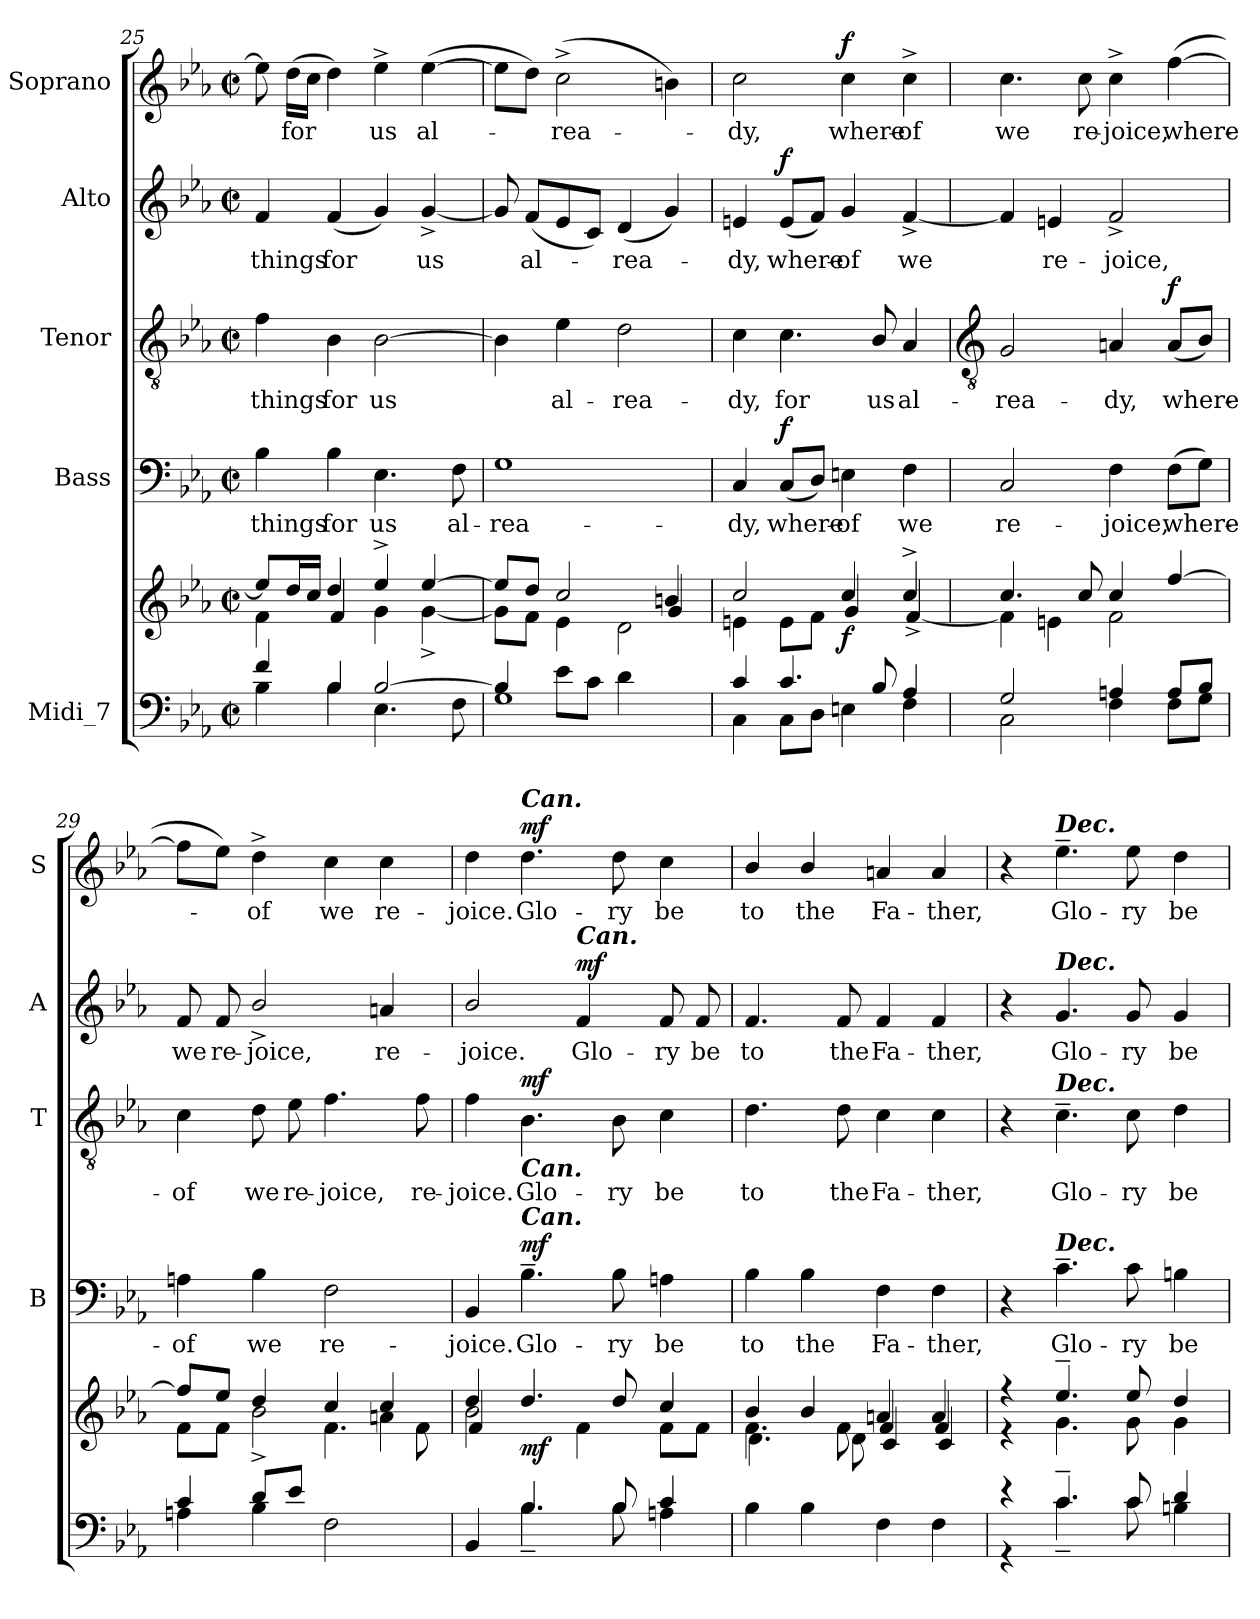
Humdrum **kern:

**kern	**kern	**dynam	**kern	**text	**dynam	**kern	**text	**dynam	**kern	**text	**dynam	**kern	**text	**dynam
*part5	*part5	*part5	*part4	*part4	*part4	*part3	*part3	*part3	*part2	*part2	*part2	*part1	*part1	*part1
*staff6	*staff5	*staff5/6	*staff4	*staff4	*staff4	*staff3	*staff3	*staff3	*staff2	*staff2	*staff2	*staff1	*staff1	*staff1
*I"Midi_7	*	*	*I"Bass	*	*	*I"Tenor	*	*	*I"Alto	*	*	*I"Soprano	*	*
*	*	*	*I'B	*	*	*I'T	*	*	*I'A	*	*	*I'S	*	*
*clefF4	*clefG2	*	*clefF4	*	*	*clefGv2	*	*	*clefG2	*	*	*clefG2	*	*
*k[b-e-a-]	*k[b-e-a-]	*	*k[b-e-a-]	*	*	*k[b-e-a-]	*	*	*k[b-e-a-]	*	*	*k[b-e-a-]	*	*
*E-:	*E-:	*	*E-:	*	*	*E-:	*	*	*E-:	*	*	*E-:	*	*
*M2/2	*M2/2	*	*M2/2	*	*	*M2/2	*	*	*M2/2	*	*	*M2/2	*	*
*met(c|)	*met(c|)	*	*met(c|)	*	*	*met(c|)	*	*	*met(c|)	*	*	*met(c|)	*	*
=25	=25	=25	=25	=25	=25	=25	=25	=25	=25	=25	=25	=25	=25	=25
*^	*^	*	*	*	*	*	*	*	*	*	*	*	*	*
!	!	!	!	!	!	!LO:LY:b	!	!	!LO:LY:b	!	!	!LO:LY:b	!	!	!	!
4f	4B-	8ee-/L]	4f\	.	4B-	things	.	4f	things	.	4f	things	.	8ee-]	.	.
!	!	!	!	!	!	!	!	!	!	!	!	!	!	!	!LO:LY:b	!
.	.	16dd/L	.	.	.	.	.	.	.	.	.	.	.	(>16ddLL	for	.
.	.	16cc/JJ	.	.	.	.	.	.	.	.	.	.	.	16ccJJ	.	.
!	!	!	!	!	!	!LO:LY:b	!	!	!LO:LY:b	!	!	!LO:LY:b	!	!	!	!
4B-	4B-	4dd/	4f/	.	4B-	for	.	4B-	for	.	(<4f	for	.	4dd)	.	.
!	!	!	!	!	!	!LO:LY:b	!	!	!LO:LY:b	!	!	!	!	!	!LO:LY:b	!
[2B-/	4.E-	4ee-^	4g\	.	4.E-	us	.	[2B-	us	.	4g)	.	.	4ee-^	us	.
!	!	!	!	!	!	!	!	!	!	!	!	!LO:LY:b	!	!	!LO:LY:b	!
.	.	[4ee-	[4g^\	.	.	.	.	.	.	.	[4g^	us	.	(>[4ee-	al-	.
!	!	!	!	!	!	!LO:LY:b	!	!	!	!	!	!	!	!	!	!
.	8F	.	.	.	8F	al-	.	.	.	.	.	.	.	.	.	.
=26	=26	=26	=26	=26	=26	=26	=26	=26	=26	=26	=26	=26	=26	=26	=26	=26
*	*^	*	*^	*	*	*	*	*	*	*	*	*	*	*	*	*
!	!	!	!	!	!	!	!	!LO:LY:b	!	!	!	!	!	!	!	!	!	!
4ryy	4B-/]	1G	8ee-L]	8g\L]	4ryy	.	1G	-rea-	.	4B-]	.	.	8g]	.	.	8ee-L]	.	.
!	!	!	!	!	!	!	!	!	!	!	!	!	!	!LO:LY:b	!	!	!	!
.	.	.	8ddJ	8f\J	.	.	.	.	.	.	.	.	(<8fL	al-	.	8ddJ)	.	.
!	!	!	!	!	!	!	!	!	!	!	!LO:LY:b	!	!	!	!	!	!LO:LY:b	!
8e-\L	2.ryy	.	2cc/	2ryy	4e-\	.	.	.	.	4e-	al-	.	8e-	.	.	(>2cc^	rea-	.
8c\J	.	.	.	.	.	.	.	.	.	.	.	.	8cJ)	.	.	.	.	.
!	!	!	!	!	!	!	!	!	!	!	!LO:LY:b	!	!	!LO:LY:b	!	!	!	!
4d\	.	.	.	.	2d\	.	.	.	.	2d	-rea-	.	(<4d	rea-	.	.	.	.
4ryy	.	.	4bn/	4g/	.	.	.	.	.	.	.	.	4g)	.	.	4bn)	.	.
*	*v	*v	*	*	*	*	*	*	*	*	*	*	*	*	*	*	*	*
*	*	*	*v	*v	*	*	*	*	*	*	*	*	*	*	*	*	*
=27	=27	=27	=27	=27	=27	=27	=27	=27	=27	=27	=27	=27	=27	=27	=27	=27
!	!	!	!	!	!	!LO:LY:b	!	!	!LO:LY:b	!	!	!LO:LY:b	!	!	!LO:LY:b	!
4c	4C\	2cc/	4en\	.	4C	-dy,	.	4c	-dy,	.	4en	dy,	.	2cc	dy,	.
!	!	!	!	!	!	!LO:LY:b	!LO:DY:b	!	!LO:LY:b	!	!	!LO:LY:b	!LO:DY:b	!	!	!
4.c/	8C\L	.	8e\L	.	(<8CL	where-	f	4.c	for	.	(<8eL	where-	f	.	.	.
.	8DJ	.	8f\J	.	8DJ)	.	.	.	.	.	8fJ)	.	.	.	.	.
!	!	!	!	!LO:DY:b	!	!LO:LY:b	!	!	!	!	!	!LO:LY:b	!	!	!LO:LY:b	!LO:DY:b
.	4En	4cc/	4g/	f	4En	of	.	.	.	.	4g	of	.	4cc	where-	f
!	!	!	!	!	!	!	!	!	!LO:LY:b	!	!	!	!	!	!	!
8B-/	.	.	.	.	.	.	.	8B-/	us	.	.	.	.	.	.	.
!	!	!	!	!	!	!LO:LY:b	!	!	!LO:LY:b	!	!	!LO:LY:b	!	!	!LO:LY:b	!
4A-	4F	4cc^/	[4f^/	.	4F	we	.	4A-	al-	.	[4f^	we	.	4cc^	-of	.
!!LO:LB:g=z
=28	=28	=28	=28	=28	=28	=28	=28	=28	=28	=28	=28	=28	=28	=28	=28	=28
*	*	*	*	*	*	*	*	*clefGv2	*	*	*	*	*	*	*	*
!	!	!	!	!	!	!LO:LY:b	!	!	!LO:LY:b	!	!	!	!	!	!LO:LY:b	!
2G	2C\	4.cc/	4f\]	.	2C	re-	.	2G	-rea-	.	4f]	.	.	4.cc	we	.
!	!	!	!	!	!	!	!	!	!	!	!	!LO:LY:b	!	!	!	!
.	.	.	4en\	.	.	.	.	.	.	.	4en	re-	.	.	.	.
!	!	!	!	!	!	!	!	!	!	!	!	!	!	!	!LO:LY:b	!
.	.	8cc/	.	.	.	.	.	.	.	.	.	.	.	8cc	re-	.
!	!	!	!	!	!	!LO:LY:b	!	!	!LO:LY:b	!	!	!LO:LY:b	!	!	!LO:LY:b	!
4An	4F	4cc/	2f\	.	4F	-joice,	.	4An	-dy,	.	2f^	-joice,	.	4cc^	-joice,	.
!	!	!	!	!	!	!LO:LY:b	!	!	!LO:LY:b	!LO:DY:b	!	!	!	!	!LO:LY:b	!
8AL	8FL	[4ff/	.	.	(>8FL	where-	.	(<8AL	where-	f	.	.	.	(>[4ff	where-	.
8B-J	8GJ	.	.	.	8GJ)	.	.	8B-J)	.	.	.	.	.	.	.	.
=29	=29	=29	=29	=29	=29	=29	=29	=29	=29	=29	=29	=29	=29	=29	=29	=29
*	*	*	*^	*	*	*	*	*	*	*	*	*	*	*	*	*
!	!	!	!	!	!	!	!LO:LY:b	!	!	!LO:LY:b	!	!	!LO:LY:b	!	!	!	!
4c	4An	8ffL]	8f\L	2ryy	.	4An	of	.	4c	of	.	8f	we	.	8ffL]	.	.
!	!	!	!	!	!	!	!	!	!	!	!	!	!LO:LY:b	!	!	!	!
.	.	8ee-J	8f\J	.	.	.	.	.	.	.	.	8f	re-	.	8ee-J)	.	.
!	!	!	!	!	!	!	!LO:LY:b	!	!	!LO:LY:b	!	!	!LO:LY:b	!	!	!LO:LY:b	!
8d/L	4B-	4dd/	2b-^\	.	.	4B-	we	.	8d	we	.	2b-^/	-joice,	.	4dd^	of	.
!	!	!	!	!	!	!	!	!	!	!LO:LY:b	!	!	!	!	!	!	!
8e-/J	.	.	.	.	.	.	.	.	8e-	re-	.	.	.	.	.	.	.
!	!	!	!	!	!	!	!LO:LY:b	!	!	!LO:LY:b	!	!	!	!	!	!LO:LY:b	!
2ryy	2F	4cc/	.	4.f\	.	2F	re-	.	4.f	-joice,	.	.	.	.	4cc	we	.
!	!	!	!	!	!	!	!	!	!	!	!	!	!LO:LY:b	!	!	!LO:LY:b	!
.	.	4cc/	4an\	.	.	.	.	.	.	.	.	4an	re-	.	4cc	re-	.
!	!	!	!	!	!	!	!	!	!	!LO:LY:b	!	!	!	!	!	!	!
.	.	.	.	8f\	.	.	.	.	8f	re-	.	.	.	.	.	.	.
=30	=30	=30	=30	=30	=30	=30	=30	=30	=30	=30	=30	=30	=30	=30	=30	=30	=30
!	!	!	!	!	!	!	!LO:LY:b	!	!	!LO:LY:b	!	!	!LO:LY:b	!	!	!LO:LY:b	!
4ryy	4BB-	4dd/	2b-\	4f/	.	4BB-	-joice.	.	4f	-joice.	.	2b-/	-joice.	.	4dd	-joice.	.
!	!	!	!	!	!	!	!	!	!	!	!	!	!	!	!LO:TX:a:Bi:t=Can.	!	!
!	!	!	!	!	!	!	!	!	!LO:TX:b:Bi:t=Can.	!	!	!	!	!	!	!	!
!	!	!	!	!	!	!LO:TX:a:Bi:t=Can.	!	!	!	!	!	!	!	!	!	!	!
!	!	!	!	!	!LO:DY:b	!	!LO:LY:b	!LO:DY:b	!	!LO:LY:b	!LO:DY:b	!	!	!	!	!LO:LY:b	!LO:DY:b
4.B-	4.B-~	4.dd/	.	2.ryy	mf	4.B-~	Glo-	mf	4.B-	Glo-	mf	.	.	.	4.dd	Glo-	mf
!	!	!	!	!	!	!	!	!	!	!	!	!LO:TX:a:Bi:t=Can.	!	!	!	!	!
!	!	!	!	!	!	!	!	!	!	!	!	!	!LO:LY:b	!LO:DY:b	!	!	!
.	.	.	4f\	.	.	.	.	.	.	.	.	4f	Glo-	mf	.	.	.
!	!	!	!	!	!	!	!LO:LY:b	!	!	!LO:LY:b	!	!	!	!	!	!LO:LY:b	!
8B-	8B-	8dd/	.	.	.	8B-	-ry	.	8B-	-ry	.	.	.	.	8dd	-ry	.
!	!	!	!	!	!	!	!LO:LY:b	!	!	!LO:LY:b	!	!	!LO:LY:b	!	!	!LO:LY:b	!
4c	4An	4cc/	8f\L	.	.	4An	be	.	4c	be	.	8f	-ry	.	4cc	be	.
!	!	!	!	!	!	!	!	!	!	!	!	!	!LO:LY:b	!	!	!	!
.	.	.	8f\J	.	.	.	.	.	.	.	.	8f	be	.	.	.	.
*v	*v	*	*	*	*	*	*	*	*	*	*	*	*	*	*	*	*
=31	=31	=31	=31	=31	=31	=31	=31	=31	=31	=31	=31	=31	=31	=31	=31	=31
!	!	!	!	!	!	!LO:LY:b	!	!	!LO:LY:b	!	!	!LO:LY:b	!	!	!LO:LY:b	!
4B-	4b-/	4.f\	4.d\	.	4B-	to	.	4.d	to	.	4.f	to	.	4b-/	to	.
!	!	!	!	!	!	!LO:LY:b	!	!	!	!	!	!	!	!	!LO:LY:b	!
4B-	4b-/	.	.	.	4B-	the	.	.	.	.	.	.	.	4b-/	the	.
!	!	!	!	!	!	!	!	!	!LO:LY:b	!	!	!LO:LY:b	!	!	!	!
.	.	8f\	8d\	.	.	.	.	8d	the	.	8f	the	.	.	.	.
!	!	!	!	!	!	!LO:LY:b	!	!	!LO:LY:b	!	!	!LO:LY:b	!	!	!LO:LY:b	!
4F	4an	4f/	4c	.	4F	Fa-	.	4c	Fa-	.	4f	Fa-	.	4an	Fa-	.
!	!	!	!	!	!	!LO:LY:b	!	!	!LO:LY:b	!	!	!LO:LY:b	!	!	!LO:LY:b	!
4F	4a	4f/	4c	.	4F	-ther,	.	4c	-ther,	.	4f	-ther,	.	4a	-ther,	.
*	*	*v	*v	*	*	*	*	*	*	*	*	*	*	*	*	*
=32	=32	=32	=32	=32	=32	=32	=32	=32	=32	=32	=32	=32	=32	=32	=32
*^	*	*	*	*	*	*	*	*	*	*	*	*	*	*	*
4r	4r	4r	4r	.	4r	.	.	4r	.	.	4r	.	.	4r	.	.
!	!	!	!	!	!	!	!	!	!	!	!	!	!	!LO:TX:a:Bi:t=Dec.	!	!
!	!	!	!	!	!	!	!	!	!	!	!LO:TX:a:Bi:t=Dec.	!	!	!	!	!
!	!	!	!	!	!	!	!	!LO:TX:a:Bi:t=Dec.	!	!	!	!	!	!	!	!
!	!	!	!	!	!LO:TX:a:Bi:t=Dec.	!	!	!	!	!	!	!	!	!	!	!
!	!	!	!	!	!	!LO:LY:b	!	!	!LO:LY:b	!	!	!LO:LY:b	!	!	!LO:LY:b	!
4.c~	4.c~	4.ee-~	4.g\	.	4.c~	Glo-	.	4.c~	Glo-	.	4.g	Glo-	.	4.ee-~	Glo-	.
!	!	!	!	!	!	!LO:LY:b	!	!	!LO:LY:b	!	!	!LO:LY:b	!	!	!LO:LY:b	!
8c	8c	8ee-	8g\	.	8c	-ry	.	8c	-ry	.	8g	-ry	.	8ee-	-ry	.
!	!	!	!	!	!	!LO:LY:b	!	!	!LO:LY:b	!	!	!LO:LY:b	!	!	!LO:LY:b	!
4d	4Bn	4dd	4g\	.	4Bn	be	.	4d	be	.	4g	be	.	4dd	be	.
*v	*v	*	*	*	*	*	*	*	*	*	*	*	*	*	*	*
*	*v	*v	*	*	*	*	*	*	*	*	*	*	*	*	*
=	=	=	=	=	=	=	=	=	=	=	=	=	=	=
*-	*-	*-	*-	*-	*-	*-	*-	*-	*-	*-	*-	*-	*-	*-
